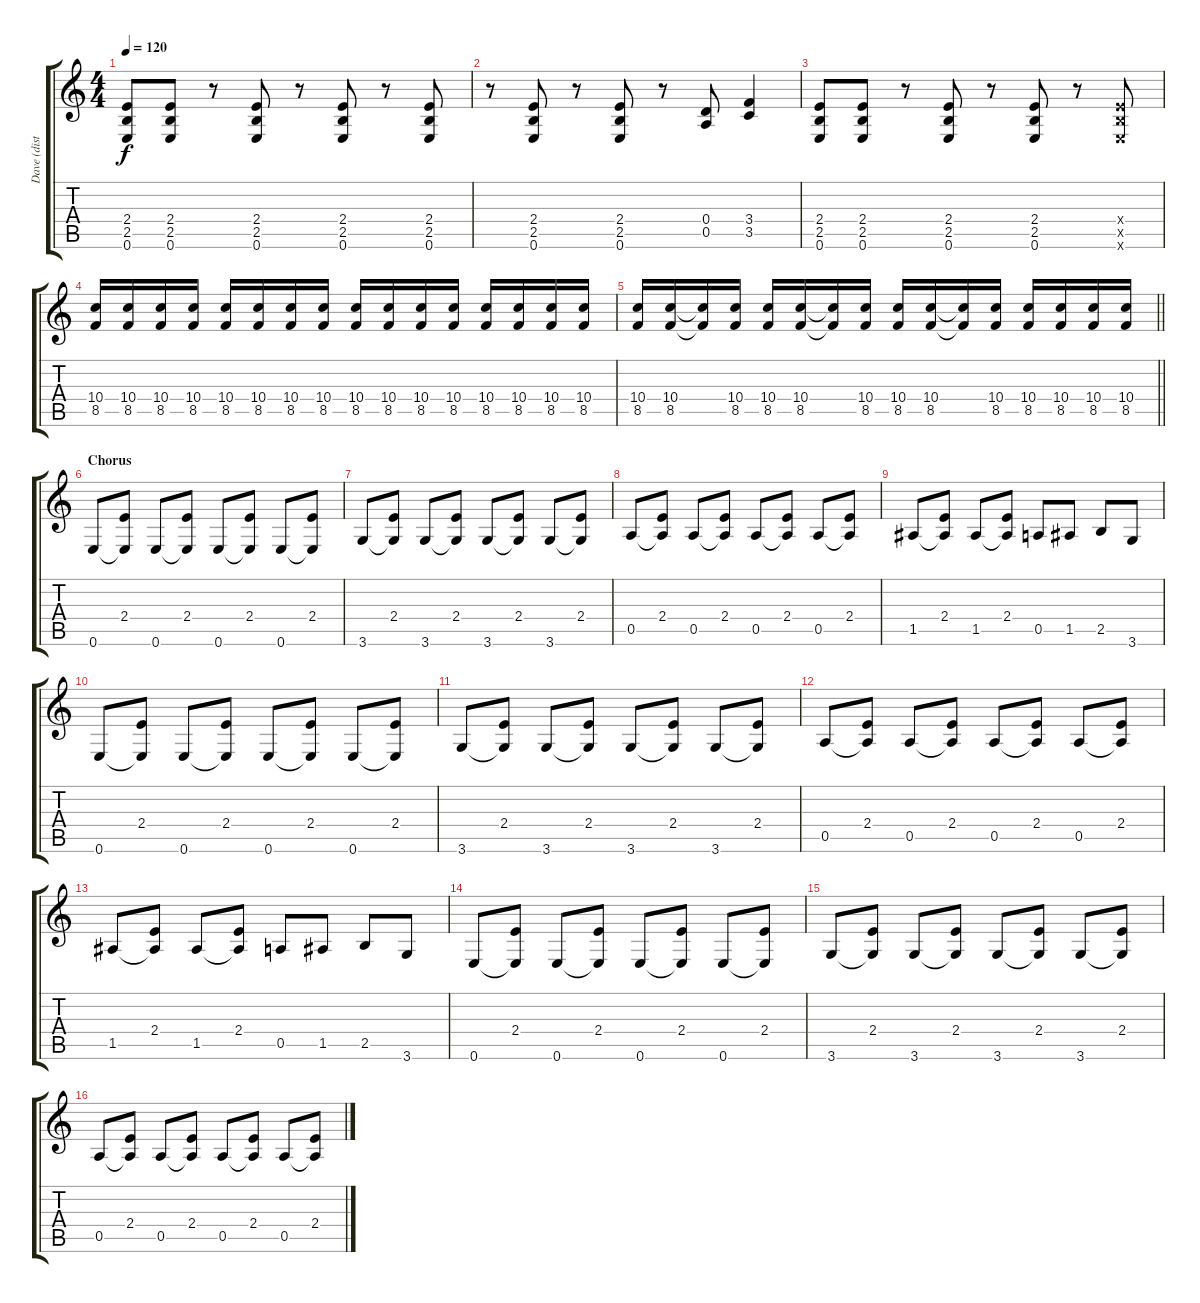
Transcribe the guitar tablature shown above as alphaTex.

\track ("Dave (distortion)" "Dave (dist") {instrument distortionguitar}
\staff {score tabs}
\tuning (E4 B3 G3 D3 A2 E2) {hide}
\ts (4 4)
\tempo 120
\clef g2
\ks c
(2.4 2.5 0.6).8{dy f} (2.4 2.5 0.6).8 r.8 (2.4 2.5 0.6).8 r.8 (2.4 2.5 0.6).8 r.8 (2.4 2.5 0.6).8 |
r.8 (2.4 2.5 0.6).8 r.8 (2.4 2.5 0.6).8 r.8 (0.4 0.5).8 (3.4 3.5).4 |
(2.4 2.5 0.6).8 (2.4 2.5 0.6).8 r.8 (2.4 2.5 0.6).8 r.8 (2.4 2.5 0.6).8 r.8 (2.4{x} 2.5{x} 0.6{x}).8 |
(10.4 8.5).16 (10.4 8.5).16 (10.4 8.5).16 (10.4 8.5).16 (10.4 8.5).16 (10.4 8.5).16 (10.4 8.5).16 (10.4 8.5).16 (10.4 8.5).16 (10.4 8.5).16 (10.4 8.5).16 (10.4 8.5).16 (10.4 8.5).16 (10.4 8.5).16 (10.4 8.5).16 (10.4 8.5).16 |
\barLineRight lightlight
(10.4 8.5).16 (10.4 8.5).16 (10.4{t} 8.5{t}).16 (10.4 8.5).16 (10.4 8.5).16 (10.4 8.5).16 (10.4{t} 8.5{t}).16 (10.4 8.5).16 (10.4 8.5).16 (10.4 8.5).16 (10.4{t} 8.5{t}).16 (10.4 8.5).16 (10.4 8.5).16 (10.4 8.5).16 (10.4 8.5).16 (10.4 8.5).16 |
\section ("" "Chorus")
0.6.8 (2.4 0.6{t}).8 0.6.8 (2.4 0.6{t}).8 0.6.8 (2.4 0.6{t}).8 0.6.8 (2.4 0.6{t}).8 |
3.6.8 (2.4 3.6{t}).8 3.6.8 (2.4 3.6{t}).8 3.6.8 (2.4 3.6{t}).8 3.6.8 (2.4 3.6{t}).8 |
0.5.8 (2.4 0.5{t}).8 0.5.8 (2.4 0.5{t}).8 0.5.8 (2.4 0.5{t}).8 0.5.8 (2.4 0.5{t}).8 |
1.5.8 (2.4 1.5{t}).8 1.5.8 (2.4 1.5{t}).8 0.5.8 1.5.8 2.5.8 3.6.8 |
0.6.8 (2.4 0.6{t}).8 0.6.8 (2.4 0.6{t}).8 0.6.8 (2.4 0.6{t}).8 0.6.8 (2.4 0.6{t}).8 |
3.6.8 (2.4 3.6{t}).8 3.6.8 (2.4 3.6{t}).8 3.6.8 (2.4 3.6{t}).8 3.6.8 (2.4 3.6{t}).8 |
0.5.8 (2.4 0.5{t}).8 0.5.8 (2.4 0.5{t}).8 0.5.8 (2.4 0.5{t}).8 0.5.8 (2.4 0.5{t}).8 |
1.5.8 (2.4 1.5{t}).8 1.5.8 (2.4 1.5{t}).8 0.5.8 1.5.8 2.5.8 3.6.8 |
0.6.8 (2.4 0.6{t}).8 0.6.8 (2.4 0.6{t}).8 0.6.8 (2.4 0.6{t}).8 0.6.8 (2.4 0.6{t}).8 |
3.6.8 (2.4 3.6{t}).8 3.6.8 (2.4 3.6{t}).8 3.6.8 (2.4 3.6{t}).8 3.6.8 (2.4 3.6{t}).8 |
0.5.8 (2.4 0.5{t}).8 0.5.8 (2.4 0.5{t}).8 0.5.8 (2.4 0.5{t}).8 0.5.8 (2.4 0.5{t}).8
